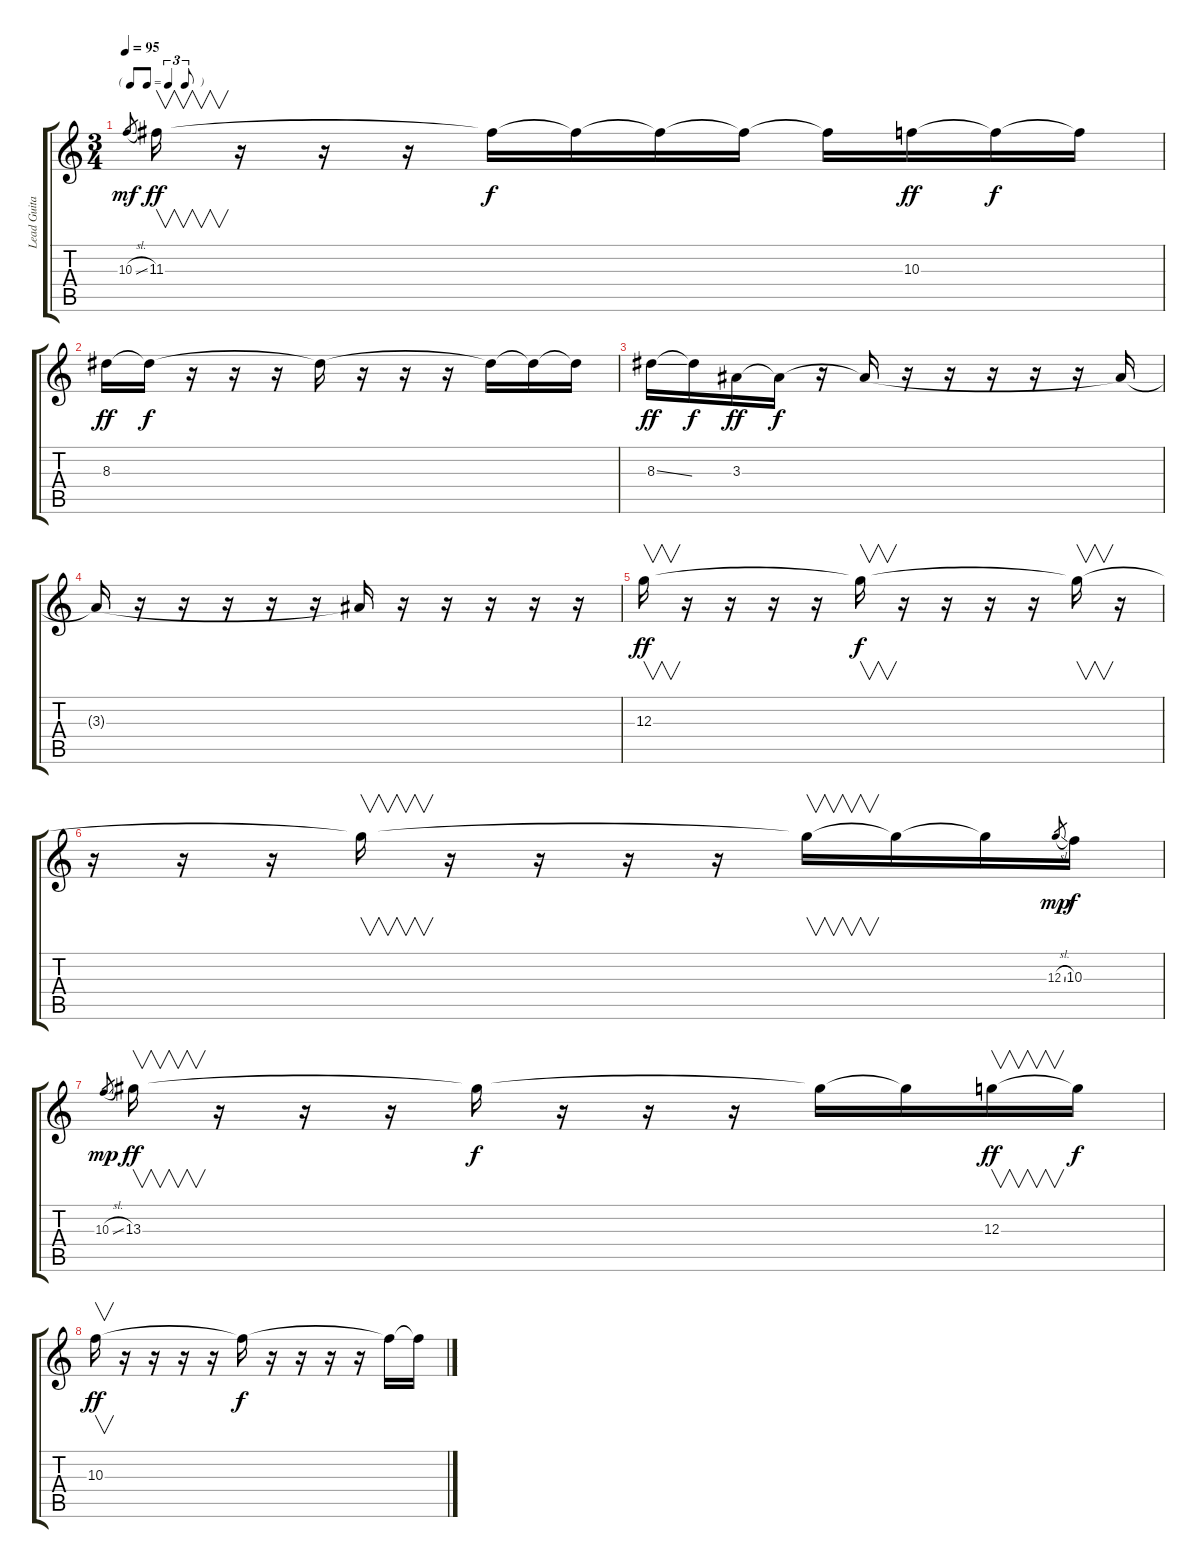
\track ("Lead Guitar" "Lead Guita") {instrument overdrivenguitar}
\staff {score tabs}
\tuning (E4 B3 G3 D3 A2 E2) {hide}
\ts (3 4)
\tf triplet8th
\tempo 95
\clef g2
\ks c
10.3{sl}.8{gr dy mf} 11.3.16{v dy ff} r.16 r.16 r.16 11.3{t}.16{dy f} 11.3{t}.16 11.3{t}.16 11.3{t}.16 11.3{t}.16 10.3.16{dy ff} 10.3{t}.16{dy f} 10.3{t}.16 |
8.3.16{dy ff} 8.3{t}.16{dy f} r.16 r.16 r.16 8.3{t}.16 r.16 r.16 r.16 8.3{t}.16 8.3{t}.16 8.3{t}.16 |
8.3{ss}.16{dy ff} 8.3{t}.16{dy f} 3.3.16{dy ff} 3.3{t}.16{dy f} r.16 3.3{t}.16 r.16 r.16 r.16 r.16 r.16 3.3{t}.16 |
3.3{t}.16 r.16 r.16 r.16 r.16 r.16 3.3{t}.16 r.16 r.16 r.16 r.16 r.16 |
12.3.16{v dy ff volume 16 balance 16} r.16 r.16 r.16 r.16 12.3{t}.16{v dy f} r.16 r.16 r.16 r.16 12.3{t}.16{v} r.16 |
r.16 r.16 r.16 12.3{t}.16{v} r.16 r.16 r.16 r.16 12.3{t}.16{v} 12.3{t}.16 12.3{t}.16 12.3{sl}.8{gr dy mp} 10.3.16{dy f} |
10.3{sl}.8{gr dy mp} 13.3.16{v dy ff} r.16 r.16 r.16 13.3{t}.16{dy f} r.16 r.16 r.16 13.3{t}.16{volume 16} 13.3{t}.16 12.3.16{v dy ff} 12.3{t}.16{dy f} |
10.3.16{v dy ff volume 16 balance 16} r.16 r.16 r.16 r.16 10.3{t}.16{dy f} r.16 r.16 r.16 r.16 10.3{t}.16 10.3{t}.16
